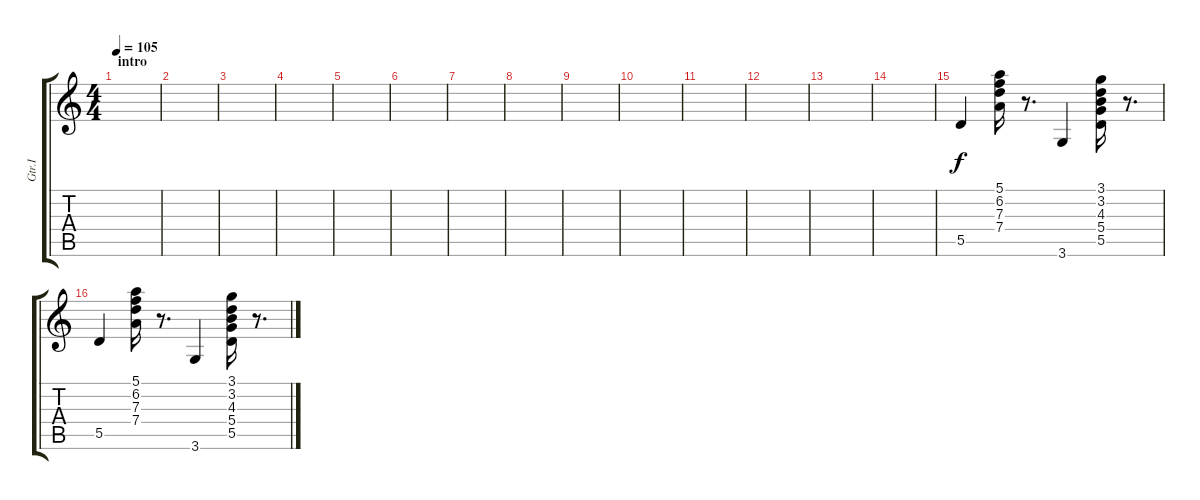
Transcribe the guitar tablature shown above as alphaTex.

\track ("Gtr.I" "Gtr.I") {instrument electricguitarjazz}
\staff {score tabs}
\tuning (E4 B3 G3 D3 A2 E2) {hide}
\ts (4 4)
\section ("" "intro")
\tempo 105
\clef g2
\ks c
|
|
|
|
|
|
|
|
|
|
|
|
|
|
5.5.4 (5.1 6.2 7.3 7.4).16 r.8{d} 3.6.4 (3.1 3.2 4.3 5.4 5.5).16 r.8{d} |
5.5.4 (5.1 6.2 7.3 7.4).16 r.8{d} 3.6.4 (3.1 3.2 4.3 5.4 5.5).16 r.8{d}
